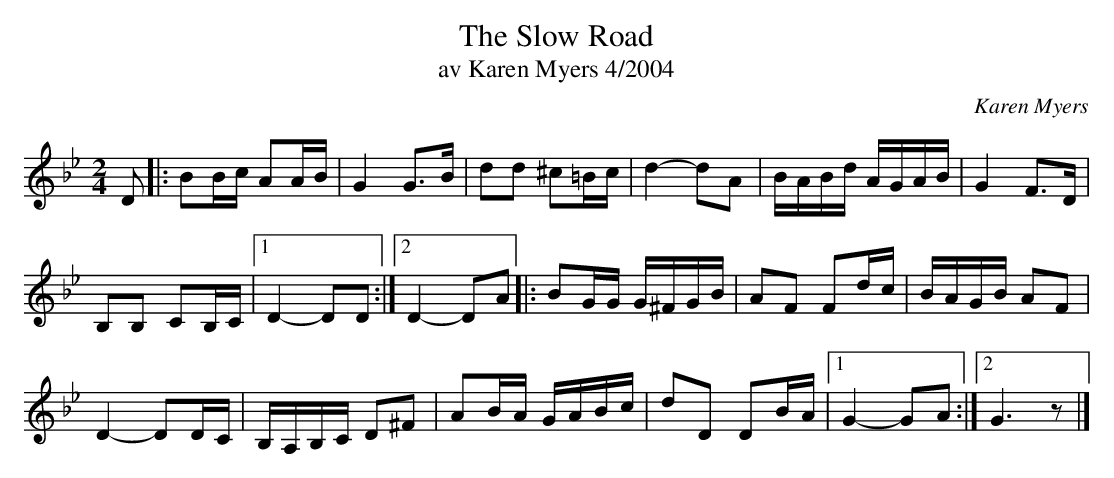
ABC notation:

X:1
T:The Slow Road
T:av Karen Myers 4/2004
C:Karen Myers
M:2/4
L:1/16
K:Gm
D2 |: B2Bc A2AB | G4 G2>B2 | d2d2 ^c2=Bc | d4- d2A2 | BABd AGAB | G4 F2>D2 |
B,2B,2 C2B,C |1 D4- D2D2 :|2 D4- D2A2 |: B2GG G^FGB | A2F2 F2dc | BAGB A2F2 |
D4- D2DC | B,A,B,C D2^F2 | A2BA GABc | d2D2 D2BA |1 G4- G2A2 :|2 G6 z2 |]
